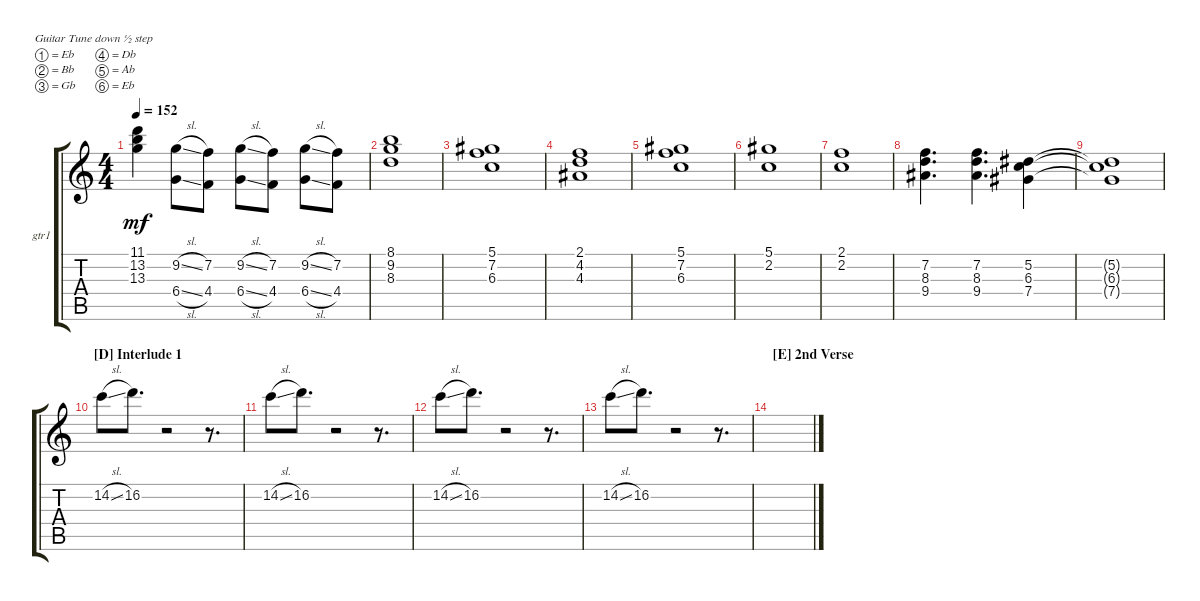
\defaultSystemsLayout 4
\bracketExtendMode groupsimilarinstruments
\firstSystemTrackNameOrientation horizontal
\otherSystemsTrackNameOrientation horizontal
\track ("Lead guitar" "gtr1") {instrument electricguitarclean}
\staff {score tabs}
\tuning (Eb4 Bb3 Gb3 Db3 Ab2 Eb2)
\ts (4 4)
\tempo 152
\clef g2
\ks c
(13.3{t} 13.2{t} 11.1{t}).4{dy mf} (6.4{sl} 9.2{sl}).8 (4.4 7.2).8 (6.4{sl} 9.2{sl}).8 (4.4 7.2).8 (6.4{sl} 9.2{sl}).8 (4.4 7.2).8 |
(8.3 9.2 8.1).1 |
(6.3 7.2 5.1).1 |
(4.3 4.2 2.1).1 |
(5.1 6.3 7.2).1 |
(2.2 5.1).1 |
(2.2 2.1).1 |
(9.4 8.3 7.2).4{d} (7.2 8.3 9.4).4{d} (7.4 6.3 5.2).4 |
(7.4{t} 6.3{t} 5.2{t}).1 |
\section ("D" "Interlude 1")
14.2{sl}.8 16.2.8{d} r.2 r.8{d} |
14.2{sl}.8 16.2.8{d} r.2 r.8{d} |
14.2{sl}.8 16.2.8{d} r.2 r.8{d} |
14.2{sl}.8 16.2.8{d} r.2 r.8{d} |
\section ("E" "2nd Verse")
